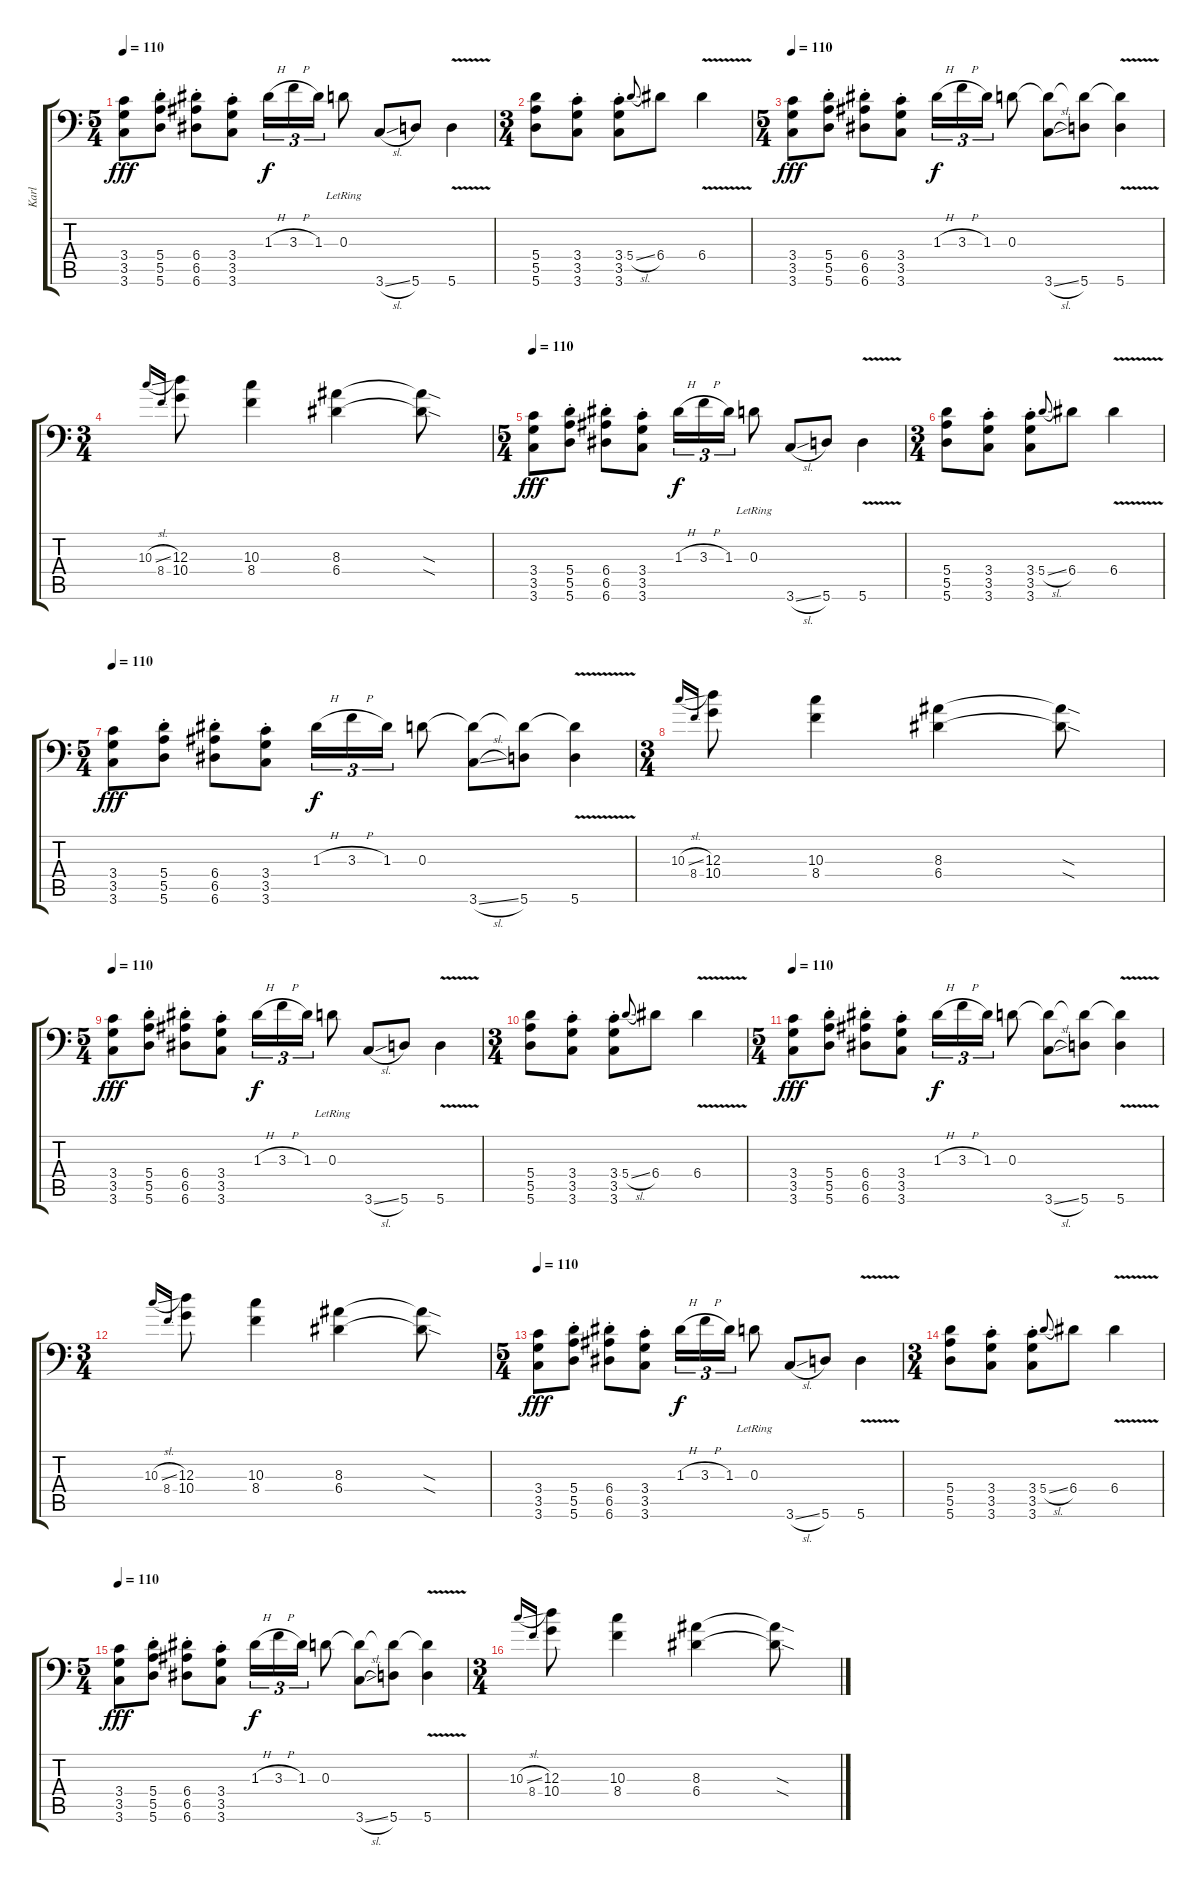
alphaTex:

\track ("Karl" "Karl") {instrument distortionguitar}
\staff {score tabs}
\tuning (B3 Gb3 D3 A2 E2 A1) {hide}
\ts (5 4)
\tempo 110
\clef f4
\ks c
(3.4 3.5 3.6).8{dy fff volume 8} (5.4{st} 5.5{st} 5.6{st}).8 (6.4{st} 6.5{st} 6.6{st}).8 (3.4{st} 3.5{st} 3.6{st}).8 1.3{h}.16{tu (3 2) dy f} 3.3{h}.16{tu (3 2)} 1.3.16{tu (3 2)} 0.3{lr}.8 3.6{sl}.8 5.6.8 5.6{v}.4 |
\ts (3 4)
(5.4 5.5 5.6).8{volume 7} (3.4{st} 3.5{st} 3.6{st}).8 (3.4{st} 3.5{st} 3.6{st}).8 5.4{sl}.8{gr onbeat} 6.4.8 6.4{v}.4 |
\ts (5 4)
\tempo 110
(3.4 3.5 3.6).8{dy fff} (5.4{st} 5.5{st} 5.6{st}).8 (6.4{st} 6.5{st} 6.6{st}).8 (3.4{st} 3.5{st} 3.6{st}).8 1.3{h}.16{tu (3 2) dy f} 3.3{h}.16{tu (3 2)} 1.3.16{tu (3 2)} 0.3.8 (0.3{t} 3.6{sl}).8 (0.3{t} 5.6).8 (0.3{t} 5.6{v}).4 |
\ts (3 4)
10.3{sl}.16{gr onbeat} 8.4.16{gr onbeat} (12.3 10.4).8 (10.3 8.4).4 (8.3 6.4).4 (8.3{sod t} 6.4{sod t}).8 |
\ts (5 4)
\tempo 110
(3.4 3.5 3.6).8{dy fff volume 5} (5.4{st} 5.5{st} 5.6{st}).8 (6.4{st} 6.5{st} 6.6{st}).8 (3.4{st} 3.5{st} 3.6{st}).8 1.3{h}.16{tu (3 2) dy f} 3.3{h}.16{tu (3 2)} 1.3.16{tu (3 2)} 0.3{lr}.8 3.6{sl}.8 5.6.8 5.6{v}.4 |
\ts (3 4)
(5.4 5.5 5.6).8 (3.4{st} 3.5{st} 3.6{st}).8 (3.4{st} 3.5{st} 3.6{st}).8 5.4{sl}.8{gr onbeat} 6.4.8 6.4{v}.4 |
\ts (5 4)
\tempo 110
(3.4 3.5 3.6).8{dy fff volume 4} (5.4{st} 5.5{st} 5.6{st}).8 (6.4{st} 6.5{st} 6.6{st}).8 (3.4{st} 3.5{st} 3.6{st}).8 1.3{h}.16{tu (3 2) dy f} 3.3{h}.16{tu (3 2)} 1.3.16{tu (3 2)} 0.3.8 (0.3{t} 3.6{sl}).8 (0.3{t} 5.6).8 (0.3{t} 5.6{v}).4 |
\ts (3 4)
10.3{sl}.16{gr onbeat} 8.4.16{gr onbeat} (12.3 10.4).8 (10.3 8.4).4 (8.3 6.4).4 (8.3{sod t} 6.4{sod t}).8 |
\ts (5 4)
\tempo 110
(3.4 3.5 3.6).8{dy fff volume 3} (5.4{st} 5.5{st} 5.6{st}).8 (6.4{st} 6.5{st} 6.6{st}).8 (3.4{st} 3.5{st} 3.6{st}).8 1.3{h}.16{tu (3 2) dy f} 3.3{h}.16{tu (3 2)} 1.3.16{tu (3 2)} 0.3{lr}.8 3.6{sl}.8 5.6.8 5.6{v}.4 |
\ts (3 4)
(5.4 5.5 5.6).8 (3.4{st} 3.5{st} 3.6{st}).8 (3.4{st} 3.5{st} 3.6{st}).8 5.4{sl}.8{gr onbeat} 6.4.8 6.4{v}.4 |
\ts (5 4)
\tempo 110
(3.4 3.5 3.6).8{dy fff volume 2} (5.4{st} 5.5{st} 5.6{st}).8 (6.4{st} 6.5{st} 6.6{st}).8 (3.4{st} 3.5{st} 3.6{st}).8 1.3{h}.16{tu (3 2) dy f} 3.3{h}.16{tu (3 2)} 1.3.16{tu (3 2)} 0.3.8 (0.3{t} 3.6{sl}).8 (0.3{t} 5.6).8 (0.3{t} 5.6{v}).4 |
\ts (3 4)
10.3{sl}.16{gr onbeat} 8.4.16{gr onbeat} (12.3 10.4).8 (10.3 8.4).4 (8.3 6.4).4 (8.3{sod t} 6.4{sod t}).8 |
\ts (5 4)
\tempo 110
(3.4 3.5 3.6).8{dy fff} (5.4{st} 5.5{st} 5.6{st}).8 (6.4{st} 6.5{st} 6.6{st}).8 (3.4{st} 3.5{st} 3.6{st}).8 1.3{h}.16{tu (3 2) dy f} 3.3{h}.16{tu (3 2)} 1.3.16{tu (3 2)} 0.3{lr}.8 3.6{sl}.8 5.6.8 5.6{v}.4 |
\ts (3 4)
(5.4 5.5 5.6).8 (3.4{st} 3.5{st} 3.6{st}).8 (3.4{st} 3.5{st} 3.6{st}).8 5.4{sl}.8{gr onbeat} 6.4.8 6.4{v}.4 |
\ts (5 4)
\tempo 110
(3.4 3.5 3.6).8{dy fff volume 1} (5.4{st} 5.5{st} 5.6{st}).8 (6.4{st} 6.5{st} 6.6{st}).8 (3.4{st} 3.5{st} 3.6{st}).8 1.3{h}.16{tu (3 2) dy f} 3.3{h}.16{tu (3 2)} 1.3.16{tu (3 2)} 0.3.8 (0.3{t} 3.6{sl}).8 (0.3{t} 5.6).8 (0.3{t} 5.6{v}).4 |
\ts (3 4)
10.3{sl}.16{gr onbeat} 8.4.16{gr onbeat} (12.3 10.4).8 (10.3 8.4).4 (8.3 6.4).4 (8.3{sod t} 6.4{sod t}).8
